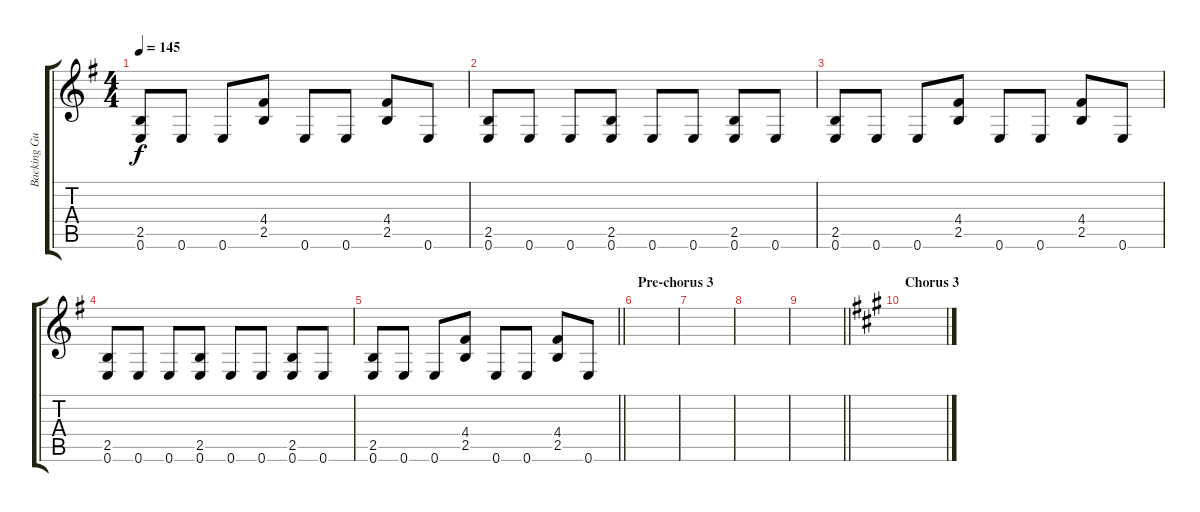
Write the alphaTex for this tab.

\track ("Backing Guitar" "Backing Gu") {instrument electricguitarjazz}
\staff {score tabs}
\tuning (E4 B3 G3 D3 A2 E2) {hide}
\ts (4 4)
\tempo 145
\clef g2
\ks eminor
(2.5 0.6).8{dy f} 0.6.8 0.6.8 (4.4 2.5).8 0.6.8 0.6.8 (4.4 2.5).8 0.6.8 |
(2.5 0.6).8 0.6.8 0.6.8 (2.5 0.6).8 0.6.8 0.6.8 (2.5 0.6).8 0.6.8 |
(2.5 0.6).8 0.6.8 0.6.8 (4.4 2.5).8 0.6.8 0.6.8 (4.4 2.5).8 0.6.8 |
(2.5 0.6).8 0.6.8 0.6.8 (2.5 0.6).8 0.6.8 0.6.8 (2.5 0.6).8 0.6.8 |
\barLineRight lightlight
(2.5 0.6).8 0.6.8 0.6.8 (4.4 2.5).8 0.6.8 0.6.8 (4.4 2.5).8 0.6.8 |
\section ("" "Pre-chorus 3")
|
|
|
\barLineRight lightlight
|
\section ("" "Chorus 3")
\ks a
